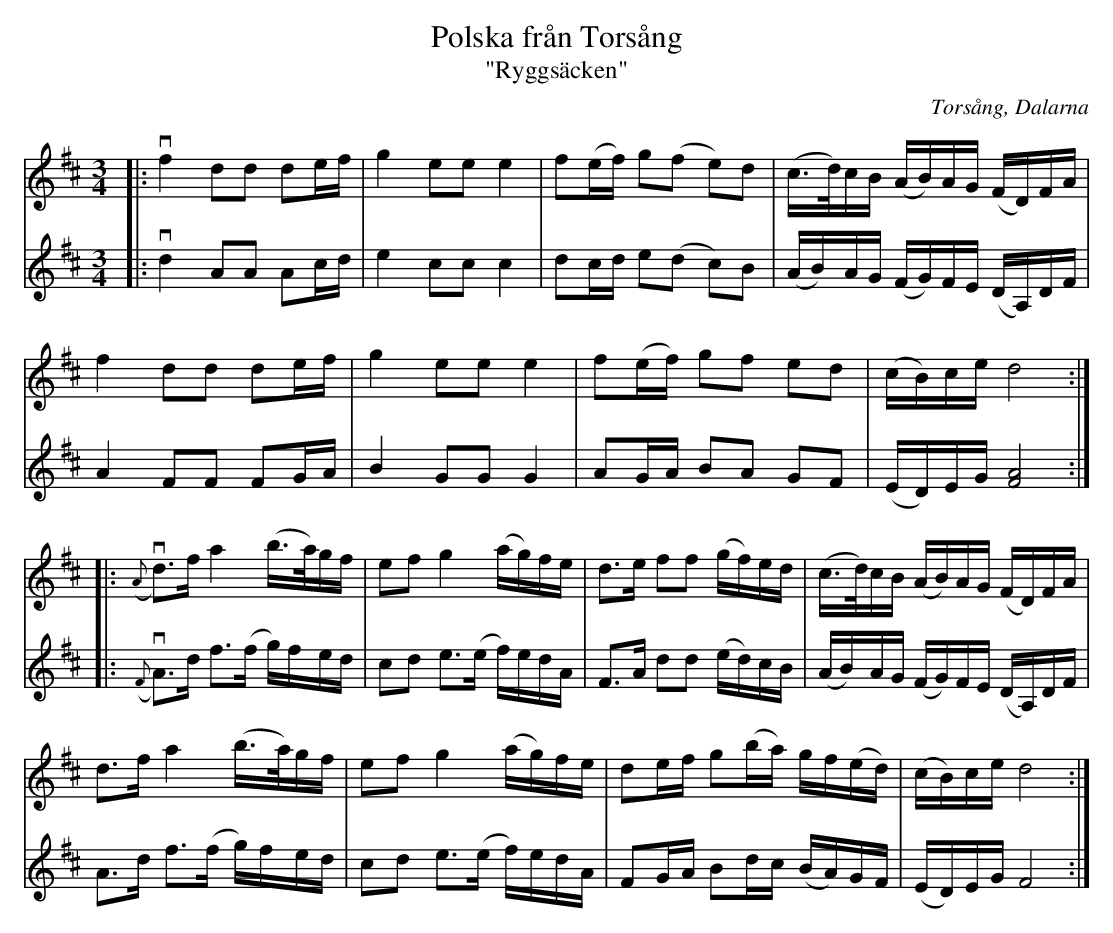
X:1
T:Polska från Torsång
T:"Ryggsäcken"
O:Torsång, Dalarna
M:3/4
L:1/16
K:D
V:1
|: v f4 d2d2 d2ef | g4 e2e2 e4 | f2(ef) g2(f2 e2)d2 | (c>d)cB (AB)AG (FD)FA |
f4 d2d2 d2ef | g4 e2e2 e4 | f2(ef) g2f2 e2d2 | (cB)ce d8 :|
|: v ({A}d2>)f2 a4 (b>a)gf | e2f2 g4 (ag)fe | d2>e2 f2f2 (gf)ed | (c>d)cB (AB)AG (FD)FA |
d2>f2 a4 (b>a)gf | e2f2 g4 (ag)fe | d2ef g2(ba) gf(ed) | (cB)ce d8 :|
V:2
|: v d4 A2A2 A2cd | e4 c2c2 c4 | d2cd e2(d2 c2)B2 | (AB)AG (FG)FE (DA,)DF |
A4 F2F2 F2GA | B4 G2G2 G4 | A2GA B2A2 G2F2 | (ED)EG [F8A8] :|
|: v ({F}A2>)d2 f2>(f2 g)fed | c2d2 e2>(e2 f)edA | F2>A2 d2d2 (ed)cB | (AB)AG (FG)FE (DA,)DF |
A2>d2 f2>(f2 g)fed | c2d2 e2>(e2 f)edA | F2GA B2dc (BA)GF | (ED)EG F8 :|
